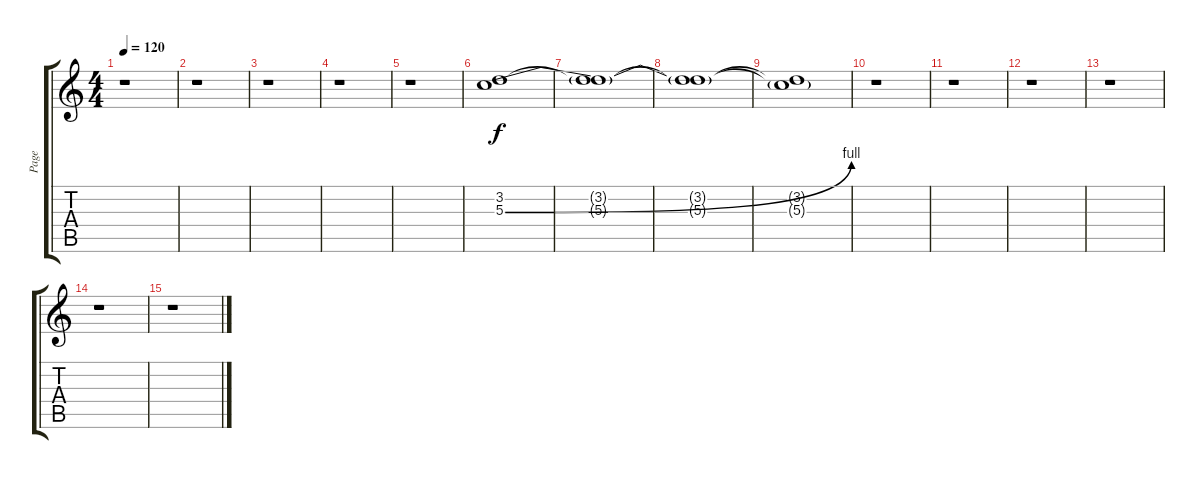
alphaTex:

\track ("Page" "Page") {instrument overdrivenguitar}
\staff {score tabs}
\tuning (E4 B3 G3 D3 A2 E2) {hide}
\ts (4 4)
\tempo 120
\clef g2
\ks c
r.1{dy f} |
r.1 |
r.1 |
r.1 |
r.1 |
(3.2 5.3{be (bend 0 0 60 4)}).1 |
(3.2{t} 5.3{t}).1 |
(3.2{t} 5.3{t}).1 |
(3.2{t} 5.3{t}).1 |
r.1 |
r.1 |
r.1 |
r.1 |
r.1 |
r.1
